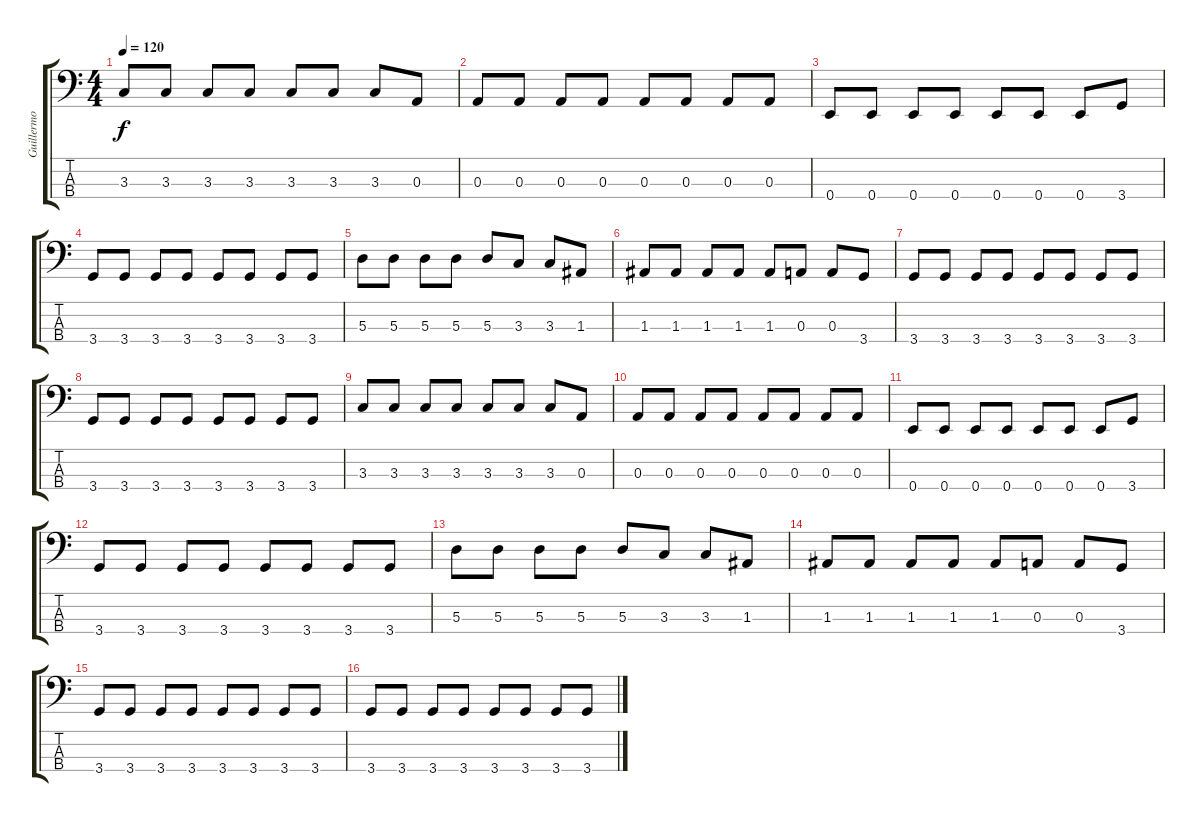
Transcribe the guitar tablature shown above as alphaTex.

\track ("Guillermo Sánchez" "Guillermo ") {instrument electricbasspick}
\staff {score tabs}
\tuning (G2 D2 A1 E1) {hide}
\ts (4 4)
\tempo 120
\clef f4
\ks c
3.3.8{dy f} 3.3.8 3.3.8 3.3.8 3.3.8 3.3.8 3.3.8 0.3.8 |
0.3.8 0.3.8 0.3.8 0.3.8 0.3.8 0.3.8 0.3.8 0.3.8 |
0.4.8 0.4.8 0.4.8 0.4.8 0.4.8 0.4.8 0.4.8 3.4.8 |
3.4.8 3.4.8 3.4.8 3.4.8 3.4.8 3.4.8 3.4.8 3.4.8 |
5.3.8 5.3.8 5.3.8 5.3.8 5.3.8 3.3.8 3.3.8 1.3.8 |
1.3.8 1.3.8 1.3.8 1.3.8 1.3.8 0.3.8 0.3.8 3.4.8 |
3.4.8 3.4.8 3.4.8 3.4.8 3.4.8 3.4.8 3.4.8 3.4.8 |
3.4.8 3.4.8 3.4.8 3.4.8 3.4.8 3.4.8 3.4.8 3.4.8 |
3.3.8 3.3.8 3.3.8 3.3.8 3.3.8 3.3.8 3.3.8 0.3.8 |
0.3.8 0.3.8 0.3.8 0.3.8 0.3.8 0.3.8 0.3.8 0.3.8 |
0.4.8 0.4.8 0.4.8 0.4.8 0.4.8 0.4.8 0.4.8 3.4.8 |
3.4.8 3.4.8 3.4.8 3.4.8 3.4.8 3.4.8 3.4.8 3.4.8 |
5.3.8 5.3.8 5.3.8 5.3.8 5.3.8 3.3.8 3.3.8 1.3.8 |
1.3.8 1.3.8 1.3.8 1.3.8 1.3.8 0.3.8 0.3.8 3.4.8 |
3.4.8 3.4.8 3.4.8 3.4.8 3.4.8 3.4.8 3.4.8 3.4.8 |
3.4.8 3.4.8 3.4.8 3.4.8 3.4.8 3.4.8 3.4.8 3.4.8
